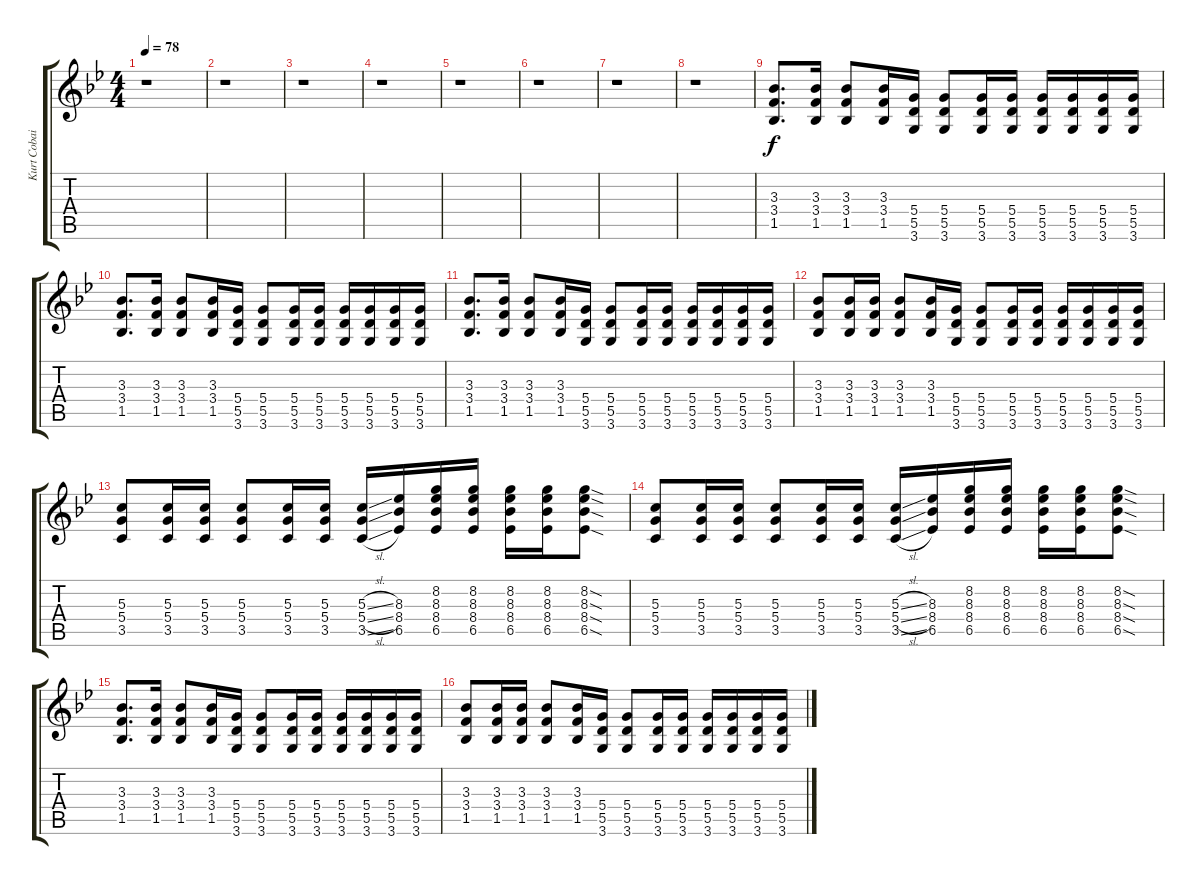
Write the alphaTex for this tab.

\track ("Kurt Cobain" "Kurt Cobai") {instrument distortionguitar}
\staff {score tabs}
\tuning (E4 B3 G3 D3 A2 E2) {hide}
\ts (4 4)
\tempo 78
\clef g2
\ks bb
r.1{dy f} |
r.1 |
r.1 |
r.1 |
r.1 |
r.1 |
r.1 |
r.1 |
(3.3 3.4 1.5).8{d} (3.3 3.4 1.5).16 (3.3 3.4 1.5).8 (3.3 3.4 1.5).16 (5.4 5.5 3.6).16 (5.4 5.5 3.6).8 (5.4 5.5 3.6).16 (5.4 5.5 3.6).16 (5.4 5.5 3.6).16 (5.4 5.5 3.6).16 (5.4 5.5 3.6).16 (5.4 5.5 3.6).16 |
(3.3 3.4 1.5).8{d} (3.3 3.4 1.5).16 (3.3 3.4 1.5).8 (3.3 3.4 1.5).16 (5.4 5.5 3.6).16 (5.4 5.5 3.6).8 (5.4 5.5 3.6).16 (5.4 5.5 3.6).16 (5.4 5.5 3.6).16 (5.4 5.5 3.6).16 (5.4 5.5 3.6).16 (5.4 5.5 3.6).16 |
(3.3 3.4 1.5).8{d} (3.3 3.4 1.5).16 (3.3 3.4 1.5).8 (3.3 3.4 1.5).16 (5.4 5.5 3.6).16 (5.4 5.5 3.6).8 (5.4 5.5 3.6).16 (5.4 5.5 3.6).16 (5.4 5.5 3.6).16 (5.4 5.5 3.6).16 (5.4 5.5 3.6).16 (5.4 5.5 3.6).16 |
(3.3 3.4 1.5).8 (3.3 3.4 1.5).16 (3.3 3.4 1.5).16 (3.3 3.4 1.5).8 (3.3 3.4 1.5).16 (5.4 5.5 3.6).16 (5.4 5.5 3.6).8 (5.4 5.5 3.6).16 (5.4 5.5 3.6).16 (5.4 5.5 3.6).16 (5.4 5.5 3.6).16 (5.4 5.5 3.6).16 (5.4 5.5 3.6).16 |
(5.3 5.4 3.5).8 (5.3 5.4 3.5).16 (5.3 5.4 3.5).16 (5.3 5.4 3.5).8 (5.3 5.4 3.5).16 (5.3 5.4 3.5).16 (5.3{sl} 5.4{sl} 3.5{sl}).16 (8.3 8.4 6.5).16 (8.2 8.3 8.4 6.5).16 (8.2 8.3 8.4 6.5).16 (8.2 8.3 8.4 6.5).16 (8.2 8.3 8.4 6.5).16 (8.2{sod} 8.3{sod} 8.4{sod} 6.5{sod}).8 |
(5.3 5.4 3.5).8 (5.3 5.4 3.5).16 (5.3 5.4 3.5).16 (5.3 5.4 3.5).8 (5.3 5.4 3.5).16 (5.3 5.4 3.5).16 (5.3{sl} 5.4{sl} 3.5{sl}).16 (8.3 8.4 6.5).16 (8.2 8.3 8.4 6.5).16 (8.2 8.3 8.4 6.5).16 (8.2 8.3 8.4 6.5).16 (8.2 8.3 8.4 6.5).16 (8.2{sod} 8.3{sod} 8.4{sod} 6.5{sod}).8 |
(3.3 3.4 1.5).8{d} (3.3 3.4 1.5).16 (3.3 3.4 1.5).8 (3.3 3.4 1.5).16 (5.4 5.5 3.6).16 (5.4 5.5 3.6).8 (5.4 5.5 3.6).16 (5.4 5.5 3.6).16 (5.4 5.5 3.6).16 (5.4 5.5 3.6).16 (5.4 5.5 3.6).16 (5.4 5.5 3.6).16 |
(3.3 3.4 1.5).8 (3.3 3.4 1.5).16 (3.3 3.4 1.5).16 (3.3 3.4 1.5).8 (3.3 3.4 1.5).16 (5.4 5.5 3.6).16 (5.4 5.5 3.6).8 (5.4 5.5 3.6).16 (5.4 5.5 3.6).16 (5.4 5.5 3.6).16 (5.4 5.5 3.6).16 (5.4 5.5 3.6).16 (5.4 5.5 3.6).16
